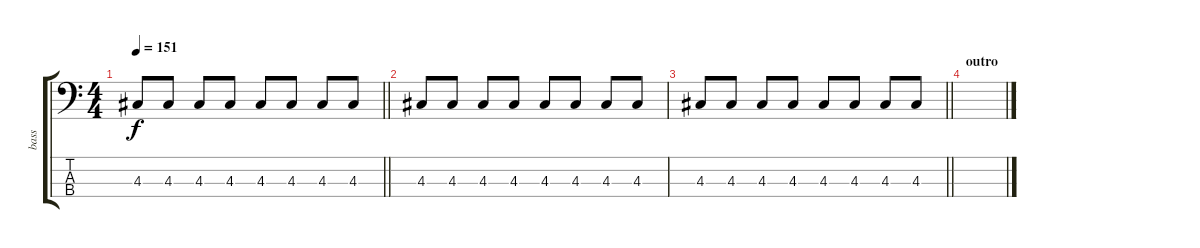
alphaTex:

\track ("bass" "bass") {instrument electricbassfinger}
\staff {score tabs}
\tuning (G2 D2 A1 E1) {hide}
\ts (4 4)
\tempo 151
\clef f4
\barLineRight lightlight
\ks c
4.3.8{dy f} 4.3.8 4.3.8 4.3.8 4.3.8 4.3.8 4.3.8 4.3.8 |
4.3.8 4.3.8 4.3.8 4.3.8 4.3.8 4.3.8 4.3.8 4.3.8 |
\barLineRight lightlight
4.3.8 4.3.8 4.3.8 4.3.8 4.3.8 4.3.8 4.3.8 4.3.8 |
\section ("" "outro")
